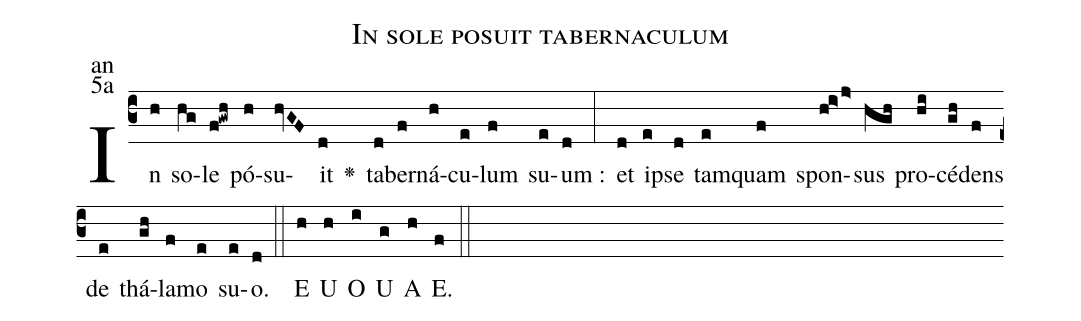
name:In sole posuit tabernaculum;
office-part:an;
mode:5a;
%%
(c3)In(h) so(hg)le(f!gwh) pó(h)su(hvGF)it(d) <v>\greheightstar</v>() ta(d)ber(f)ná(h)cu(e)lum(f) su(e)um :(d) (:) et(d) i(e)pse(d) tam(e)quam(f) spon(hi>j>)sus(hgh) pro(hi)cé(gh)dens(f) de(e) thá(gh)la(f)mo(e) su(e)o.(d) (::) E(h) U(h) O(i) U(g) A(h) E.(f) (::)
